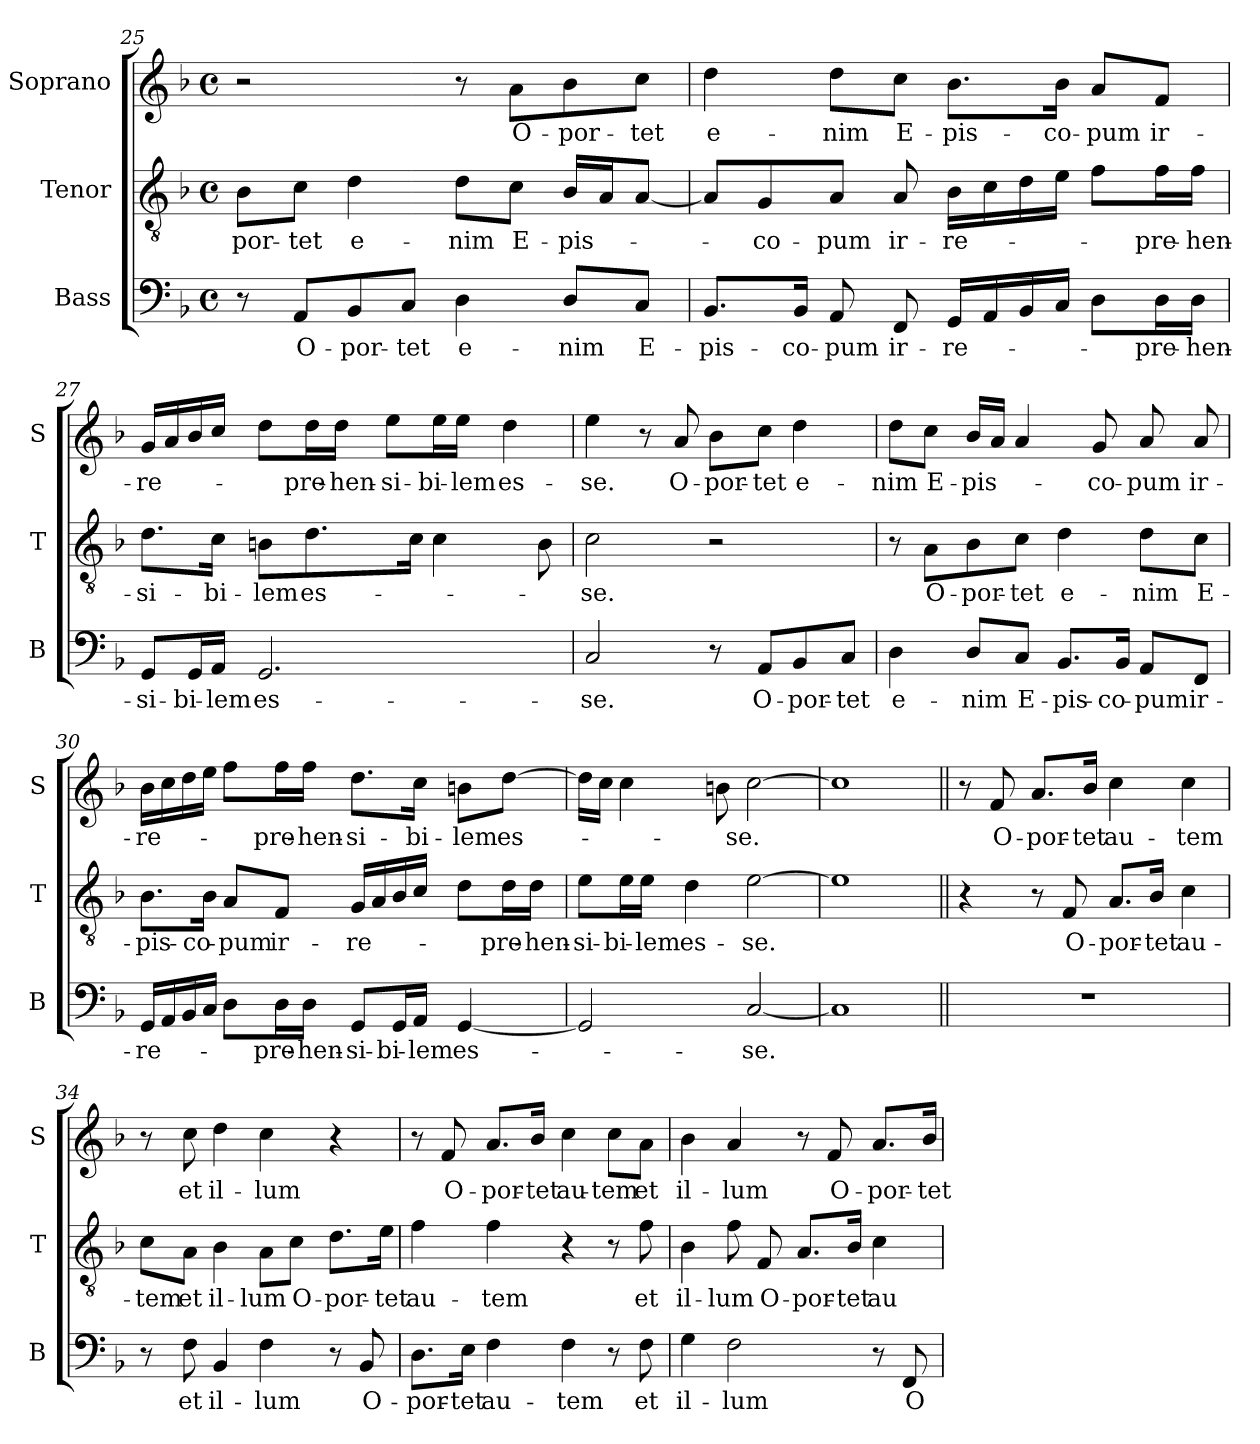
**kern	**text	**kern	**text	**kern	**text
*part3	*part3	*part2	*part2	*part1	*part1
*staff3	*staff3	*staff2	*staff2	*staff1	*staff1
*I"Bass	*	*I"Tenor	*	*I"Soprano	*
*I'B	*	*I'T	*	*I'S	*
*clefF4	*	*clefGv2	*	*clefG2	*
*k[b-]	*	*k[b-]	*	*k[b-]	*
*F:	*	*F:	*	*F:	*
*M4/4	*	*M4/4	*	*M4/4	*
*met(c)	*	*met(c)	*	*met(c)	*
=25	=25	=25	=25	=25	=25
!	!	!	!LO:LY:b	!	!
8r	.	8B-\L	-por-	2r	.
!	!LO:LY:b	!	!LO:LY:b	!	!
8AA/L	O-	8c\J	-tet	.	.
!	!LO:LY:b	!	!LO:LY:b	!	!
8BB-/	-por-	4d\	e-	.	.
!	!LO:LY:b	!	!	!	!
8C/J	-tet	.	.	.	.
!	!LO:LY:b	!	!LO:LY:b	!	!
4D\	e-	8d\L	-nim	8r	.
!	!	!	!LO:LY:b	!	!LO:LY:b
.	.	8c\J	E-	8a\L	O-
!	!LO:LY:b	!	!LO:LY:b	!	!LO:LY:b
8D/L	-nim	16B-/LL	-pis-	8b-\	-por-
.	.	16A/J	.	.	.
!	!LO:LY:b	!	!	!	!LO:LY:b
8C/J	E-	[8A/J	.	8cc\J	-tet
=26	=26	=26	=26	=26	=26
!	!LO:LY:b	!	!	!	!LO:LY:b
8.BB-/L	-pis-	8A/L]	.	4dd\	e-
!	!	!	!LO:LY:b	!	!
.	.	8G/	-co-	.	.
!	!LO:LY:b	!	!	!	!
16BB-/Jk	-co-	.	.	.	.
!	!LO:LY:b	!	!LO:LY:b	!	!LO:LY:b
8AA/	-pum	8A/J	-pum	8dd\L	-nim
!	!LO:LY:b	!	!LO:LY:b	!	!LO:LY:b
8FF/	ir-	8A/	ir-	8cc\J	E-
!	!LO:LY:b	!	!LO:LY:b	!	!LO:LY:b
16GG/LL	-re-	16B-\LL	-re-	8.b-\L	-pis-
16AA/	.	16c\	.	.	.
16BB-/	.	16d\	.	.	.
!	!	!	!	!	!LO:LY:b
16C/JJ	.	16e\JJ	.	16b-\Jk	-co-
!	!	!	!	!	!LO:LY:b
8D\L	.	8f\L	.	8a/L	-pum
!	!LO:LY:b	!	!LO:LY:b	!	!LO:LY:b
16D\L	-pre-	16f\L	-pre-	8f/J	ir-
!	!LO:LY:b	!	!LO:LY:b	!	!
16D\JJ	-hen-	16f\JJ	-hen-	.	.
!!LO:LB:g=z
=27	=27	=27	=27	=27	=27
!	!LO:LY:b	!	!LO:LY:b	!	!LO:LY:b
8GG/L	-si-	8.d\L	-si-	16g/LL	-re-
.	.	.	.	16a/	.
!	!LO:LY:b	!	!	!	!
16GG/L	-bi-	.	.	16b-/	.
!	!LO:LY:b	!	!LO:LY:b	!	!
16AA/JJ	-lem	16c\Jk	-bi-	16cc/JJ	.
!	!LO:LY:b	!	!LO:LY:b	!	!
2.GG/	es-	8Bn\L	-lem	8dd\L	.
!	!	!	!LO:LY:b	!	!LO:LY:b
.	.	8.d\	es-	16dd\L	-pre-
!	!	!	!	!	!LO:LY:b
.	.	.	.	16dd\JJ	-hen-
!	!	!	!	!	!LO:LY:b
.	.	.	.	8ee\L	-si-
.	.	16c\Jk	.	.	.
!	!	!	!	!	!LO:LY:b
.	.	4c\	.	16ee\L	-bi-
!	!	!	!	!	!LO:LY:b
.	.	.	.	16ee\JJ	-lem
!	!	!	!	!	!LO:LY:b
.	.	.	.	4dd\	es-
.	.	8B\	.	.	.
=28	=28	=28	=28	=28	=28
!	!LO:LY:b	!	!LO:LY:b	!	!LO:LY:b
2C/	-se.	2c\	-se.	4ee\	-se.
.	.	.	.	8r	.
!	!	!	!	!	!LO:LY:b
.	.	.	.	8a/	O-
!	!	!	!	!	!LO:LY:b
8r	.	2r	.	8b-\L	-por-
!	!LO:LY:b	!	!	!	!LO:LY:b
8AA/L	O-	.	.	8cc\J	-tet
!	!LO:LY:b	!	!	!	!LO:LY:b
8BB-/	-por-	.	.	4dd\	e-
!	!LO:LY:b	!	!	!	!
8C/J	-tet	.	.	.	.
=29	=29	=29	=29	=29	=29
!	!LO:LY:b	!	!	!	!LO:LY:b
4D\	e-	8r	.	8dd\L	-nim
!	!	!	!LO:LY:b	!	!LO:LY:b
.	.	8A\L	O-	8cc\J	E-
!	!LO:LY:b	!	!LO:LY:b	!	!LO:LY:b
8D/L	-nim	8B-\	-por-	16b-/LL	-pis-
.	.	.	.	16a/JJ	.
!	!LO:LY:b	!	!LO:LY:b	!	!
8C/J	E-	8c\J	-tet	4a/	.
!	!LO:LY:b	!	!LO:LY:b	!	!
8.BB-/L	-pis-	4d\	e-	.	.
!	!	!	!	!	!LO:LY:b
.	.	.	.	8g/	-co-
!	!LO:LY:b	!	!	!	!
16BB-/Jk	-co-	.	.	.	.
!	!LO:LY:b	!	!LO:LY:b	!	!LO:LY:b
8AA/L	-pum	8d\L	-nim	8a/	-pum
!	!LO:LY:b	!	!LO:LY:b	!	!LO:LY:b
8FF/J	ir-	8c\J	E-	8a/	ir-
!!LO:LB:g=z
=30	=30	=30	=30	=30	=30
!	!LO:LY:b	!	!LO:LY:b	!	!LO:LY:b
16GG/LL	-re-	8.B-\L	-pis-	16b-\LL	-re-
16AA/	.	.	.	16cc\	.
16BB-/	.	.	.	16dd\	.
!	!	!	!LO:LY:b	!	!
16C/JJ	.	16B-\Jk	-co-	16ee\JJ	.
!	!	!	!LO:LY:b	!	!
8D\L	.	8A/L	-pum	8ff\L	.
!	!LO:LY:b	!	!LO:LY:b	!	!LO:LY:b
16D\L	-pre-	8F/J	ir-	16ff\L	-pre-
!	!LO:LY:b	!	!	!	!LO:LY:b
16D\JJ	-hen-	.	.	16ff\JJ	-hen-
!	!LO:LY:b	!	!LO:LY:b	!	!LO:LY:b
8GG/L	-si-	16G/LL	-re-	8.dd\L	-si-
.	.	16A/	.	.	.
!	!LO:LY:b	!	!	!	!
16GG/L	-bi-	16B-/	.	.	.
!	!LO:LY:b	!	!	!	!LO:LY:b
16AA/JJ	-lem	16c/JJ	.	16cc\Jk	-bi-
!	!LO:LY:b	!	!	!	!LO:LY:b
[4GG/	es-	8d\L	.	8bn\L	-lem
!	!	!	!LO:LY:b	!	!LO:LY:b
.	.	16d\L	-pre-	[8dd\J	es-
!	!	!	!LO:LY:b	!	!
.	.	16d\JJ	-hen-	.	.
=31	=31	=31	=31	=31	=31
!	!	!	!LO:LY:b	!	!
2GG/]	.	8e\L	-si-	16dd\LL]	.
.	.	.	.	16cc\JJ	.
!	!	!	!LO:LY:b	!	!
.	.	16e\L	-bi-	4cc\	.
!	!	!	!LO:LY:b	!	!
.	.	16e\JJ	-lem	.	.
!	!	!	!LO:LY:b	!	!
.	.	4d\	es-	.	.
.	.	.	.	8bn\	.
!	!LO:LY:b	!	!LO:LY:b	!	!LO:LY:b
[2C/	-se.	[2e\	-se.	[2cc\	-se.
=32	=32	=32	=32	=32	=32
1C]	.	1e]	.	1cc]	.
=33||	=33||	=33||	=33||	=33||	=33||
1r	.	4r	.	8r	.
!	!	!	!	!	!LO:LY:b
.	.	.	.	8f/	O-
!	!	!	!	!	!LO:LY:b
.	.	8r	.	8.a/L	-por-
!	!	!	!LO:LY:b	!	!
.	.	8F/	O-	.	.
!	!	!	!	!	!LO:LY:b
.	.	.	.	16b-/Jk	-tet
!	!	!	!LO:LY:b	!	!LO:LY:b
.	.	8.A/L	-por-	4cc\	au-
!	!	!	!LO:LY:b	!	!
.	.	16B-/Jk	-tet	.	.
!	!	!	!LO:LY:b	!	!LO:LY:b
.	.	4c\	au-	4cc\	-tem
!!LO:PB:g=z
=34	=34	=34	=34	=34	=34
!	!	!	!LO:LY:b	!	!
8r	.	8c\L	-tem	8r	.
!	!LO:LY:b	!	!LO:LY:b	!	!LO:LY:b
8F\	et	8A\J	et	8cc\	et
!	!LO:LY:b	!	!LO:LY:b	!	!LO:LY:b
4BB-/	il-	4B-\	il-	4dd\	il-
!	!LO:LY:b	!	!LO:LY:b	!	!LO:LY:b
4F\	-lum	8A\L	-lum	4cc\	-lum
!	!	!	!LO:LY:b	!	!
.	.	8c\J	O-	.	.
!	!	!	!LO:LY:b	!	!
8r	.	8.d\L	-por-	4r	.
!	!LO:LY:b	!	!	!	!
8BB-/	O-	.	.	.	.
!	!	!	!LO:LY:b	!	!
.	.	16e\Jk	-tet	.	.
=35	=35	=35	=35	=35	=35
!	!LO:LY:b	!	!LO:LY:b	!	!
8.D\L	-por-	4f\	au-	8r	.
!	!	!	!	!	!LO:LY:b
.	.	.	.	8f/	O-
!	!LO:LY:b	!	!	!	!
16E\Jk	-tet	.	.	.	.
!	!LO:LY:b	!	!LO:LY:b	!	!LO:LY:b
4F\	au-	4f\	-tem	8.a/L	-por-
!	!	!	!	!	!LO:LY:b
.	.	.	.	16b-/Jk	-tet
!	!LO:LY:b	!	!	!	!LO:LY:b
4F\	-tem	4r	.	4cc\	au-
!	!	!	!	!	!LO:LY:b
8r	.	8r	.	8cc\L	-tem
!	!LO:LY:b	!	!LO:LY:b	!	!LO:LY:b
8F\	et	8f\	et	8a\J	et
=36	=36	=36	=36	=36	=36
!	!LO:LY:b	!	!LO:LY:b	!	!LO:LY:b
4G\	il-	4B-\	il-	4b-\	il-
!	!LO:LY:b	!	!LO:LY:b	!	!LO:LY:b
2F\	-lum	8f\	-lum	4a/	-lum
!	!	!	!LO:LY:b	!	!
.	.	8F/	O-	.	.
!	!	!	!LO:LY:b	!	!
.	.	8.A/L	-por-	8r	.
!	!	!	!	!	!LO:LY:b
.	.	.	.	8f/	O-
!	!	!	!LO:LY:b	!	!
.	.	16B-/Jk	-tet	.	.
!	!	!	!LO:LY:b	!	!LO:LY:b
8r	.	4c\	au-	8.a/L	-por-
!	!LO:LY:b	!	!	!	!
8FF/	O-	.	.	.	.
!	!	!	!	!	!LO:LY:b
.	.	.	.	16b-/Jk	-tet
=	=	=	=	=	=
*-	*-	*-	*-	*-	*-
